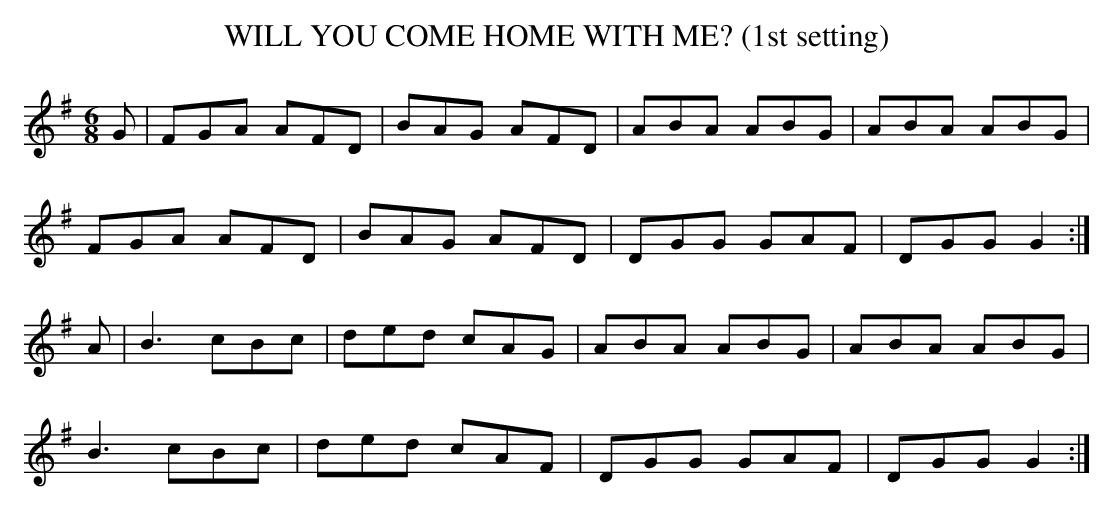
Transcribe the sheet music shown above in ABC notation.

X:1
T:WILL YOU COME HOME WITH ME? (1st setting)
M:6/8
L:1/8
K:G
G|FGA AFD|BAG AFD|ABA ABG|ABA ABG|
FGA AFD|BAG AFD|DGG GAF|DGG G2 :|
A|B3 cBc|ded cAG|ABA ABG|ABA ABG|
B3 cBc|ded cAF|DGG GAF|DGG G2 :|
